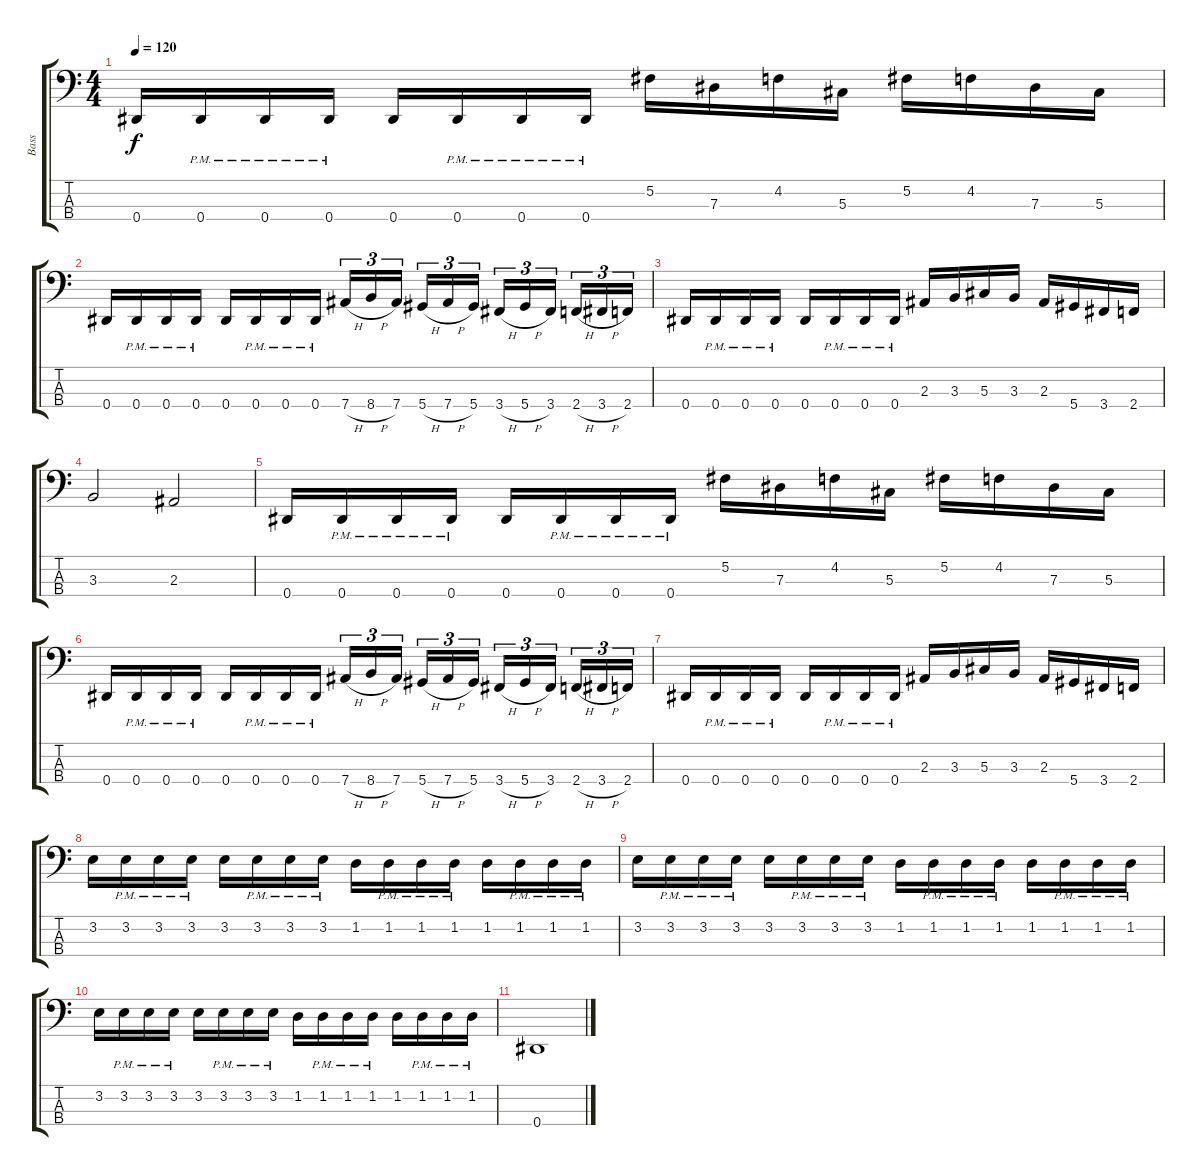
\track ("Bass" "Bass") {instrument electricbasspick}
\staff {score tabs}
\tuning (Gb2 Db2 Ab1 Eb1) {hide}
\ts (4 4)
\tempo 120
\clef f4
\ks c
0.4.16{dy f} 0.4{pm}.16 0.4{pm}.16 0.4{pm}.16 0.4.16 0.4{pm}.16 0.4{pm}.16 0.4{pm}.16 5.2.16 7.3.16 4.2.16 5.3.16 5.2.16 4.2.16 7.3.16 5.3.16 |
0.4.16 0.4{pm}.16 0.4{pm}.16 0.4{pm}.16 0.4.16 0.4{pm}.16 0.4{pm}.16 0.4{pm}.16 7.4{h}.16{tu (3 2)} 8.4{h}.16{tu (3 2)} 7.4.16{tu (3 2)} 5.4{h}.16{tu (3 2)} 7.4{h}.16{tu (3 2)} 5.4.16{tu (3 2)} 3.4{h}.16{tu (3 2)} 5.4{h}.16{tu (3 2)} 3.4.16{tu (3 2)} 2.4{h}.16{tu (3 2)} 3.4{h}.16{tu (3 2)} 2.4.16{tu (3 2)} |
0.4.16 0.4{pm}.16 0.4{pm}.16 0.4{pm}.16 0.4.16 0.4{pm}.16 0.4{pm}.16 0.4{pm}.16 2.3.16 3.3.16 5.3.16 3.3.16 2.3.16 5.4.16 3.4.16 2.4.16 |
3.3.2 2.3.2 |
0.4.16 0.4{pm}.16 0.4{pm}.16 0.4{pm}.16 0.4.16 0.4{pm}.16 0.4{pm}.16 0.4{pm}.16 5.2.16 7.3.16 4.2.16 5.3.16 5.2.16 4.2.16 7.3.16 5.3.16 |
0.4.16 0.4{pm}.16 0.4{pm}.16 0.4{pm}.16 0.4.16 0.4{pm}.16 0.4{pm}.16 0.4{pm}.16 7.4{h}.16{tu (3 2)} 8.4{h}.16{tu (3 2)} 7.4.16{tu (3 2)} 5.4{h}.16{tu (3 2)} 7.4{h}.16{tu (3 2)} 5.4.16{tu (3 2)} 3.4{h}.16{tu (3 2)} 5.4{h}.16{tu (3 2)} 3.4.16{tu (3 2)} 2.4{h}.16{tu (3 2)} 3.4{h}.16{tu (3 2)} 2.4.16{tu (3 2)} |
0.4.16 0.4{pm}.16 0.4{pm}.16 0.4{pm}.16 0.4.16 0.4{pm}.16 0.4{pm}.16 0.4{pm}.16 2.3.16 3.3.16 5.3.16 3.3.16 2.3.16 5.4.16 3.4.16 2.4.16 |
3.2.16 3.2{pm}.16 3.2{pm}.16 3.2{pm}.16 3.2.16 3.2{pm}.16 3.2{pm}.16 3.2{pm}.16 1.2.16 1.2{pm}.16 1.2{pm}.16 1.2{pm}.16 1.2.16 1.2{pm}.16 1.2{pm}.16 1.2{pm}.16 |
3.2.16 3.2{pm}.16 3.2{pm}.16 3.2{pm}.16 3.2.16 3.2{pm}.16 3.2{pm}.16 3.2{pm}.16 1.2.16 1.2{pm}.16 1.2{pm}.16 1.2{pm}.16 1.2.16 1.2{pm}.16 1.2{pm}.16 1.2{pm}.16 |
3.2.16 3.2{pm}.16 3.2{pm}.16 3.2{pm}.16 3.2.16 3.2{pm}.16 3.2{pm}.16 3.2{pm}.16 1.2.16 1.2{pm}.16 1.2{pm}.16 1.2{pm}.16 1.2.16 1.2{pm}.16 1.2{pm}.16 1.2{pm}.16 |
0.4.1
